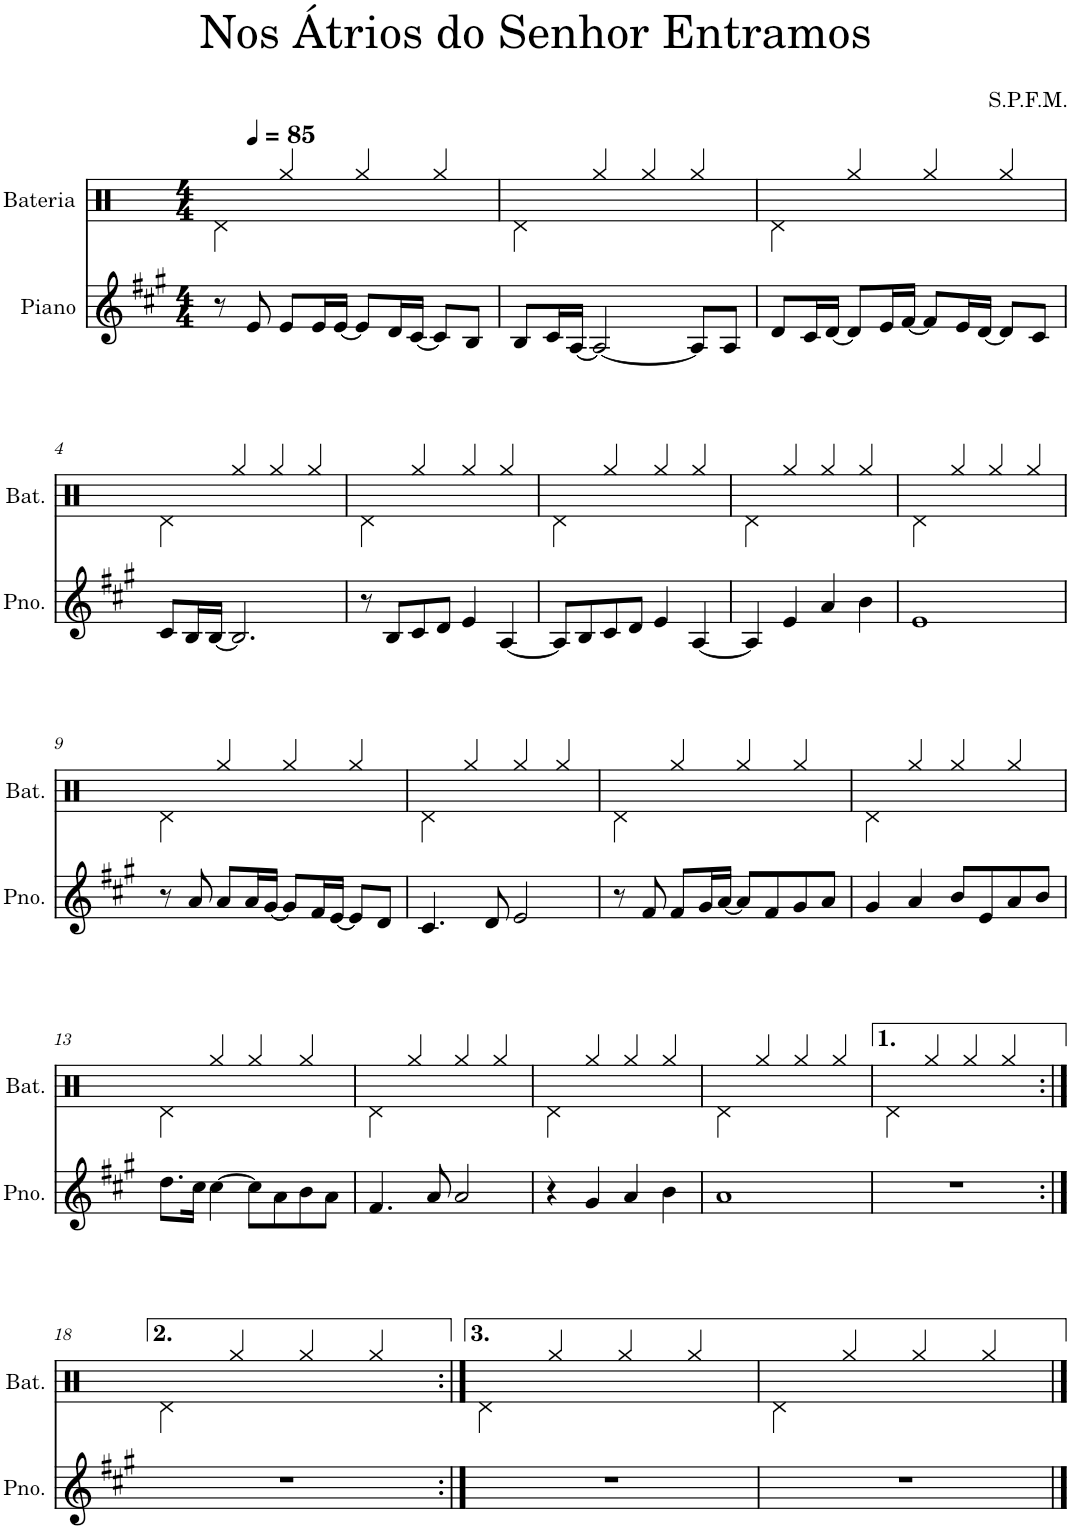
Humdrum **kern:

**kern	**kern
*part2	*part1
*staff2	*staff1
*I"Piano	*I"Bateria
*I'Pno.	*I'Bat.
*clefG2	*clefX
*k[f#c#g#]	*k[]
*M4/4	*M4/4
=1	=1
*	*^
8r	4Rd\	8ryy
*	*MM85	*
8e/	.	2..ryy
8e/L	4Rgg/	.
16e/L	.	.
[16e/JJ	.	.
8e/L]	4Rgg/	.
16d/L	.	.
[16c#/JJ	.	.
8c#/L]	4Rgg/	.
8B/J	.	.
*	*v	*v
=2	=2
8B/L	4Rd\
16c#/L	.
[16A/JJ	.
2A/_	4Rgg/
.	4Rgg/
8A/L]	4Rgg/
8A/J	.
=3	=3
8d/L	4Rd\
16c#/L	.
[16d/JJ	.
8d/L]	4Rgg/
16e/L	.
[16f#/JJ	.
8f#/L]	4Rgg/
16e/L	.
[16d/JJ	.
8d/L]	4Rgg/
8c#/J	.
!!LO:LB:g=z
=4	=4
8c#/L	4Rd\
16B/L	.
[16B/JJ	.
2.B/]	4Rgg/
.	4Rgg/
.	4Rgg/
=5	=5
8r	4Rd\
8B/L	.
8c#/	4Rgg/
8d/J	.
4e/	4Rgg/
[4A/	4Rgg/
=6	=6
8A/L]	4Rd\
8B/	.
8c#/	4Rgg/
8d/J	.
4e/	4Rgg/
[4A/	4Rgg/
=7	=7
4A/]	4Rd\
4e/	4Rgg/
4a/	4Rgg/
4b\	4Rgg/
=8	=8
1e	4Rd\
.	4Rgg/
.	4Rgg/
.	4Rgg/
!!LO:LB:g=z
=9	=9
8r	4Rd\
8a/	.
8a/L	4Rgg/
16a/L	.
[16g#/JJ	.
8g#/L]	4Rgg/
16f#/L	.
[16e/JJ	.
8e/L]	4Rgg/
8d/J	.
=10	=10
4.c#/	4Rd\
.	4Rgg/
8d/	.
2e/	4Rgg/
.	4Rgg/
=11	=11
8r	4Rd\
8f#/	.
8f#/L	4Rgg/
16g#/L	.
[16a/JJ	.
8a/L]	4Rgg/
8f#/	.
8g#/	4Rgg/
8a/J	.
=12	=12
4g#/	4Rd\
4a/	4Rgg/
8b/L	4Rgg/
8e/	.
8a/	4Rgg/
8b/J	.
!!LO:LB:g=z
=13	=13
8.dd\L	4Rd\
16cc#\Jk	.
[4cc#\	4Rgg/
8cc#\L]	4Rgg/
8a\	.
8b\	4Rgg/
8a\J	.
=14	=14
4.f#/	4Rd\
.	4Rgg/
8a/	.
2a/	4Rgg/
.	4Rgg/
=15	=15
4r	4Rd\
4g#/	4Rgg/
4a/	4Rgg/
4b\	4Rgg/
=16	=16
1a	4Rd\
.	4Rgg/
.	4Rgg/
.	4Rgg/
=17	=17
1r	4Rd\
.	4Rgg/
.	4Rgg/
.	4Rgg/
!!LO:LB:g=z
=18:|!	=18:|!
1r	4Rd\
.	4Rgg/
.	4Rgg/
.	4Rgg/
=19:|!	=19:|!
1r	4Rd\
.	4Rgg/
.	4Rgg/
.	4Rgg/
=20	=20
1r	4Rd\
.	4Rgg/
.	4Rgg/
.	4Rgg/
==	==
*-	*-
